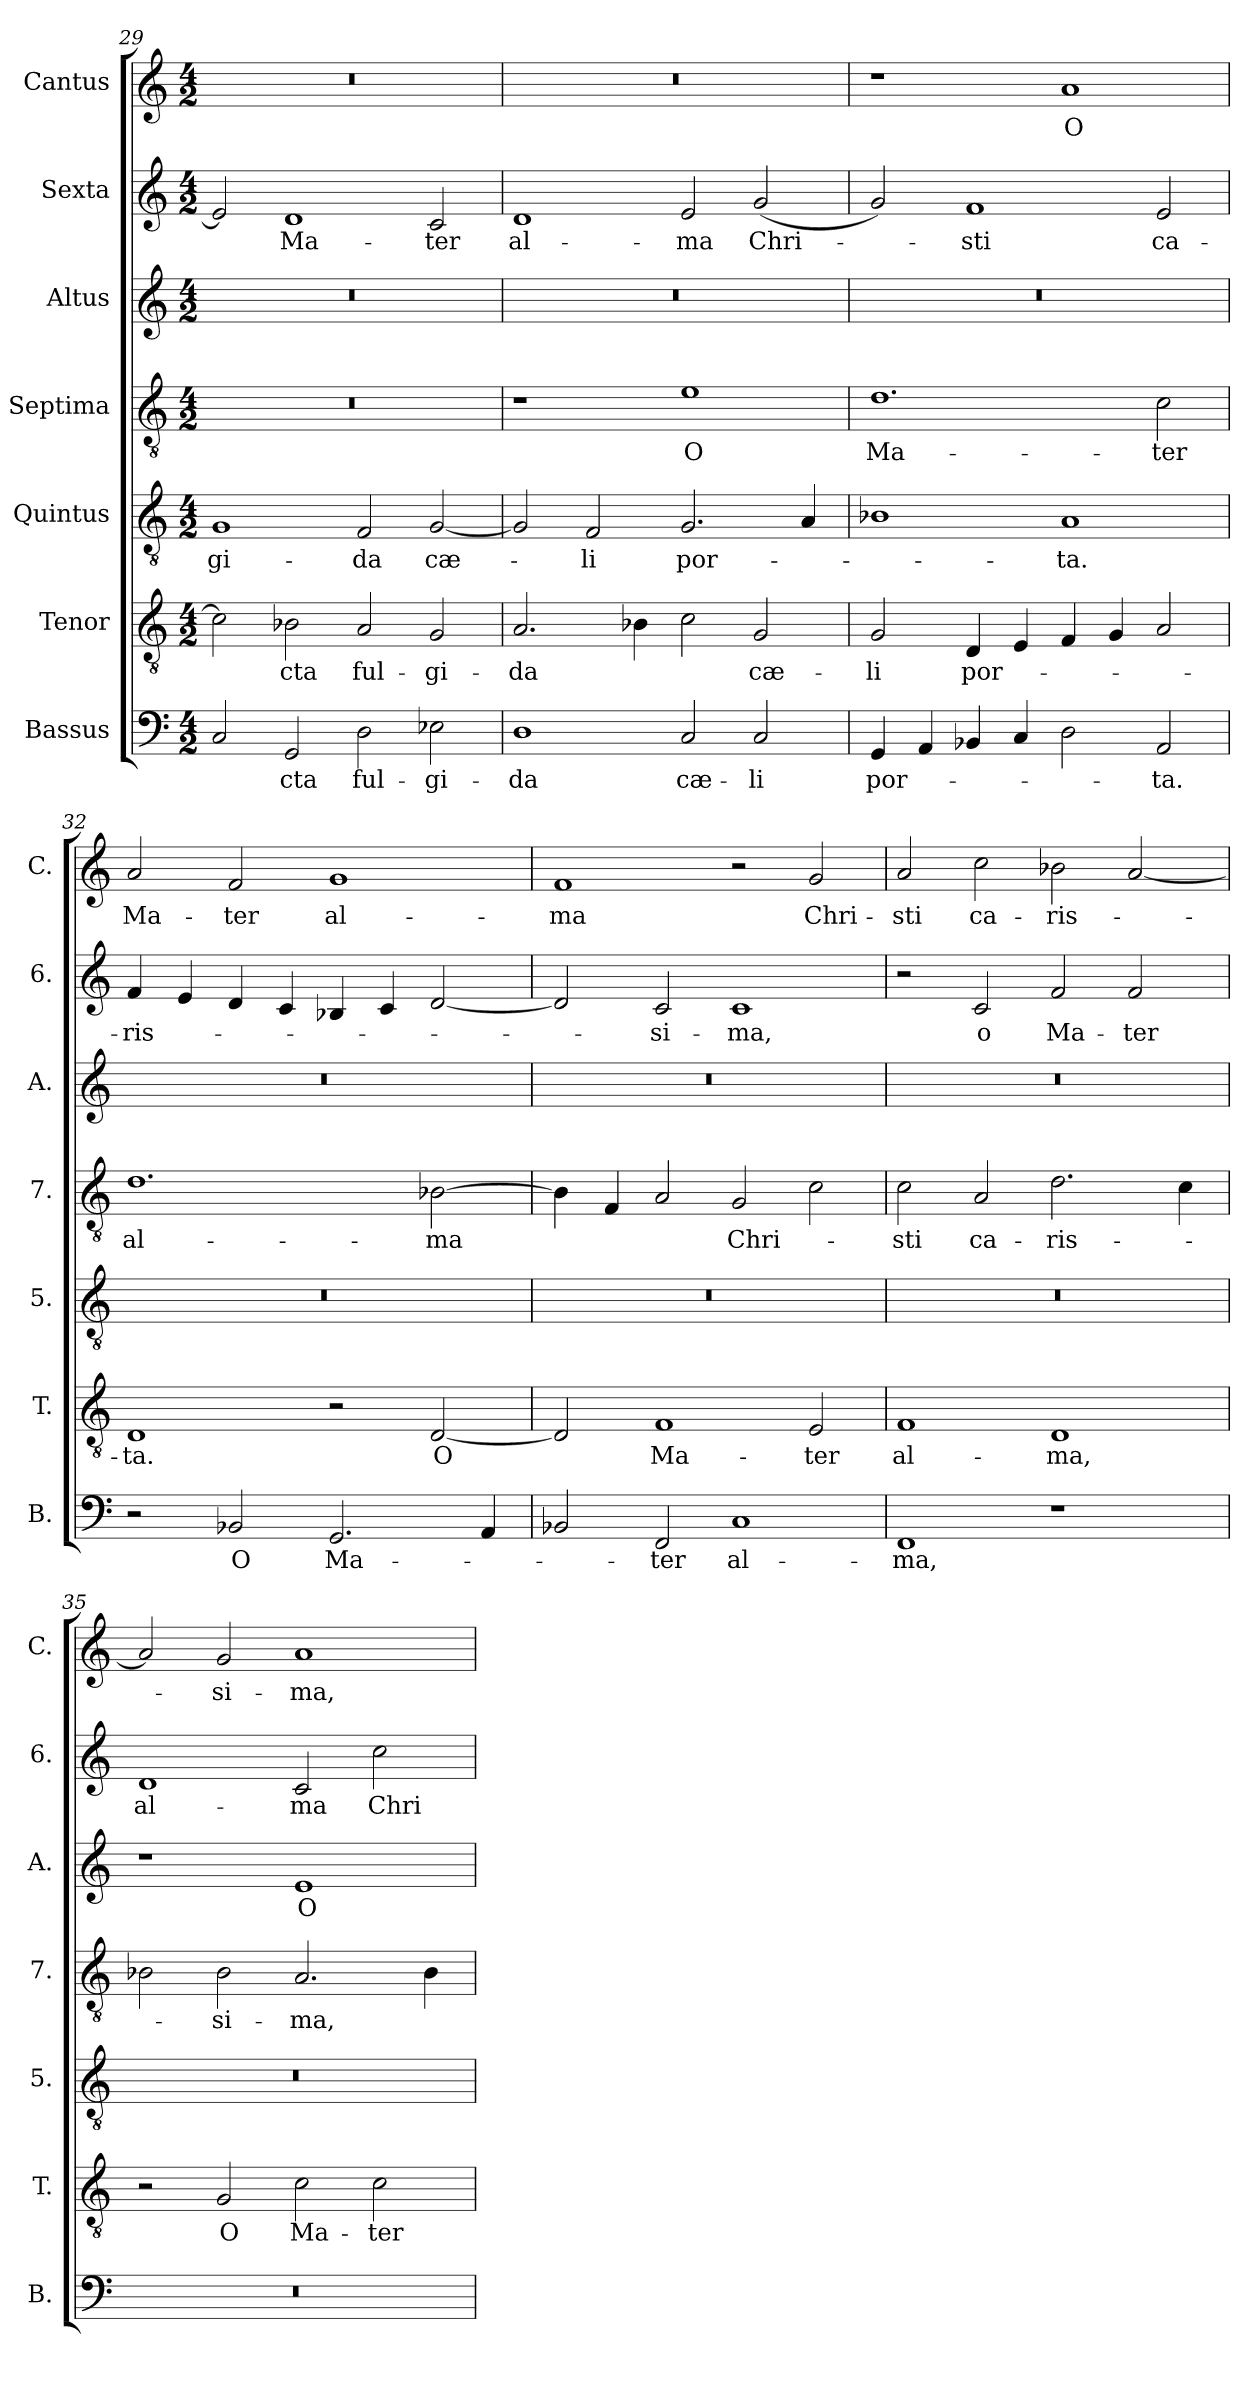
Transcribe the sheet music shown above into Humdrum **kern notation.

**kern	**text	**kern	**text	**kern	**text	**kern	**text	**kern	**text	**kern	**text	**kern	**text
*part7	*part7	*part6	*part6	*part5	*part5	*part4	*part4	*part3	*part3	*part2	*part2	*part1	*part1
*staff7	*staff7	*staff6	*staff6	*staff5	*staff5	*staff4	*staff4	*staff3	*staff3	*staff2	*staff2	*staff1	*staff1
*I"Bassus	*	*I"Tenor	*	*I"Quintus	*	*I"Septima	*	*I"Altus	*	*I"Sexta	*	*I"Cantus	*
*I'B.	*	*I'T.	*	*I'5.	*	*I'7.	*	*I'A.	*	*I'6.	*	*I'C.	*
*clefF4	*	*clefGv2	*	*clefGv2	*	*clefGv2	*	*clefG2	*	*clefG2	*	*clefG2	*
*k[]	*	*k[]	*	*k[]	*	*k[]	*	*k[]	*	*k[]	*	*k[]	*
*M4/2	*	*M4/2	*	*M4/2	*	*M4/2	*	*M4/2	*	*M4/2	*	*M4/2	*
=29	=29	=29	=29	=29	=29	=29	=29	=29	=29	=29	=29	=29	=29
!	!	!	!	!	!LO:LY:b	!	!	!	!	!	!	!	!
2C/	.	2c\]	.	1G	-gi-	0r	.	0r	.	2e/]	.	0r	.
!	!LO:LY:b	!	!LO:LY:b	!	!	!	!	!	!	!	!LO:LY:b	!	!
2GG/	-cta	2B-X\	-cta	.	.	.	.	.	.	1d	Ma-	.	.
!	!LO:LY:b	!	!LO:LY:b	!	!LO:LY:b	!	!	!	!	!	!	!	!
2D\	ful-	2A/	ful-	2F/	-da	.	.	.	.	.	.	.	.
!	!LO:LY:b	!	!LO:LY:b	!	!LO:LY:b	!	!	!	!	!	!LO:LY:b	!	!
2E-X\	-gi-	2G/	-gi-	[2G/	cæ-	.	.	.	.	2c/	-ter	.	.
=30	=30	=30	=30	=30	=30	=30	=30	=30	=30	=30	=30	=30	=30
!	!LO:LY:b	!	!LO:LY:b	!	!	!	!	!	!	!	!LO:LY:b	!	!
1D	-da	2.A/	-da	2G/]	.	1r	.	0r	.	1d	al-	0r	.
!	!	!	!	!	!LO:LY:b	!	!	!	!	!	!	!	!
.	.	.	.	2F/	-li	.	.	.	.	.	.	.	.
.	.	4B-X\	.	.	.	.	.	.	.	.	.	.	.
!	!LO:LY:b	!	!	!	!LO:LY:b	!	!LO:LY:b	!	!	!	!LO:LY:b	!	!
2C/	cæ-	2c\	.	2.G/	por-	1e	O	.	.	2e/	-ma	.	.
!	!LO:LY:b	!	!LO:LY:b	!	!	!	!	!	!	!	!LO:LY:b	!	!
2C/	-li	2G/	cæ-	.	.	.	.	.	.	(<2g/	Chri-	.	.
.	.	.	.	4A/	.	.	.	.	.	.	.	.	.
=31	=31	=31	=31	=31	=31	=31	=31	=31	=31	=31	=31	=31	=31
!	!LO:LY:b	!	!LO:LY:b	!	!	!	!LO:LY:b	!	!	!	!	!	!
4GG/	por-	2G/	-li	1B-X	.	1.d	Ma-	0r	.	2g/)	.	1r	.
4AA/	.	.	.	.	.	.	.	.	.	.	.	.	.
!	!	!	!LO:LY:b	!	!	!	!	!	!	!	!LO:LY:b	!	!
4BB-X/	.	4D/	por-	.	.	.	.	.	.	1f	-sti	.	.
4C/	.	4E/	.	.	.	.	.	.	.	.	.	.	.
!	!	!	!	!	!LO:LY:b	!	!	!	!	!	!	!	!LO:LY:b
2D\	.	4F/	.	1A	-ta.	.	.	.	.	.	.	1a	O
.	.	4G/	.	.	.	.	.	.	.	.	.	.	.
!	!LO:LY:b	!	!	!	!	!	!LO:LY:b	!	!	!	!LO:LY:b	!	!
2AA/	-ta.	2A/	.	.	.	2c\	-ter	.	.	2e/	ca-	.	.
=32	=32	=32	=32	=32	=32	=32	=32	=32	=32	=32	=32	=32	=32
!	!	!	!LO:LY:b	!	!	!	!LO:LY:b	!	!	!	!LO:LY:b	!	!LO:LY:b
2r	.	1D	-ta.	0r	.	1.d	al-	0r	.	4f/	-ris-	2a/	Ma-
.	.	.	.	.	.	.	.	.	.	4e/	.	.	.
!	!LO:LY:b	!	!	!	!	!	!	!	!	!	!	!	!LO:LY:b
2BB-X/	O	.	.	.	.	.	.	.	.	4d/	.	2f/	-ter
.	.	.	.	.	.	.	.	.	.	4c/	.	.	.
!	!LO:LY:b	!	!	!	!	!	!	!	!	!	!	!	!LO:LY:b
2.GG/	Ma-	2r	.	.	.	.	.	.	.	4B-X/	.	1g	al-
.	.	.	.	.	.	.	.	.	.	4c/	.	.	.
!	!	!	!LO:LY:b	!	!	!	!LO:LY:b	!	!	!	!	!	!
.	.	[2D/	O	.	.	[2B-X\	-ma	.	.	[2d/	.	.	.
4AA/	.	.	.	.	.	.	.	.	.	.	.	.	.
=33	=33	=33	=33	=33	=33	=33	=33	=33	=33	=33	=33	=33	=33
!	!	!	!	!	!	!	!	!	!	!	!	!	!LO:LY:b
2BB-X/	.	2D/]	.	0r	.	4B-\]	.	0r	.	2d/]	.	1f	-ma
.	.	.	.	.	.	4F/	.	.	.	.	.	.	.
!	!LO:LY:b	!	!LO:LY:b	!	!	!	!	!	!	!	!LO:LY:b	!	!
2FF/	-ter	1F	Ma-	.	.	2A/	.	.	.	2c/	-si-	.	.
!	!LO:LY:b	!	!	!	!	!	!LO:LY:b	!	!	!	!LO:LY:b	!	!
1C	al-	.	.	.	.	2G/	Chri-	.	.	1c	-ma,	2r	.
!	!	!	!LO:LY:b	!	!	!	!	!	!	!	!	!	!LO:LY:b
.	.	2E/	-ter	.	.	2c\	.	.	.	.	.	2g/	Chri-
!!LO:LB:g=z
=34	=34	=34	=34	=34	=34	=34	=34	=34	=34	=34	=34	=34	=34
!	!LO:LY:b	!	!LO:LY:b	!	!	!	!LO:LY:b	!	!	!	!	!	!LO:LY:b
1FF	-ma,	1F	al-	0r	.	2c\	-sti	0r	.	2r	.	2a/	-sti
!	!	!	!	!	!	!	!LO:LY:b	!	!	!	!LO:LY:b	!	!LO:LY:b
.	.	.	.	.	.	2A/	ca-	.	.	2c/	o	2cc\	ca-
!	!	!	!LO:LY:b	!	!	!	!LO:LY:b	!	!	!	!LO:LY:b	!	!LO:LY:b
1r	.	1D	-ma,	.	.	2.d\	-ris-	.	.	2f/	Ma-	2b-X\	-ris-
!	!	!	!	!	!	!	!	!	!	!	!LO:LY:b	!	!
.	.	.	.	.	.	.	.	.	.	2f/	-ter	[2a/	.
.	.	.	.	.	.	4c\	.	.	.	.	.	.	.
=35	=35	=35	=35	=35	=35	=35	=35	=35	=35	=35	=35	=35	=35
!	!	!	!	!	!	!	!	!	!	!	!LO:LY:b	!	!
0r	.	2r	.	0r	.	2B-X\	.	1r	.	1d	al-	2a/]	.
!	!	!	!LO:LY:b	!	!	!	!LO:LY:b	!	!	!	!	!	!LO:LY:b
.	.	2G/	O	.	.	2B-\	-si-	.	.	.	.	2g/	-si-
!	!	!	!LO:LY:b	!	!	!	!LO:LY:b	!	!LO:LY:b	!	!LO:LY:b	!	!LO:LY:b
.	.	2c\	Ma-	.	.	2.A/	-ma,	1e	O	2c/	-ma	1a	-ma,
!	!	!	!LO:LY:b	!	!	!	!	!	!	!	!LO:LY:b	!	!
.	.	2c\	-ter	.	.	.	.	.	.	2cc\	Chri-	.	.
.	.	.	.	.	.	4B-\	.	.	.	.	.	.	.
=	=	=	=	=	=	=	=	=	=	=	=	=	=
*-	*-	*-	*-	*-	*-	*-	*-	*-	*-	*-	*-	*-	*-
